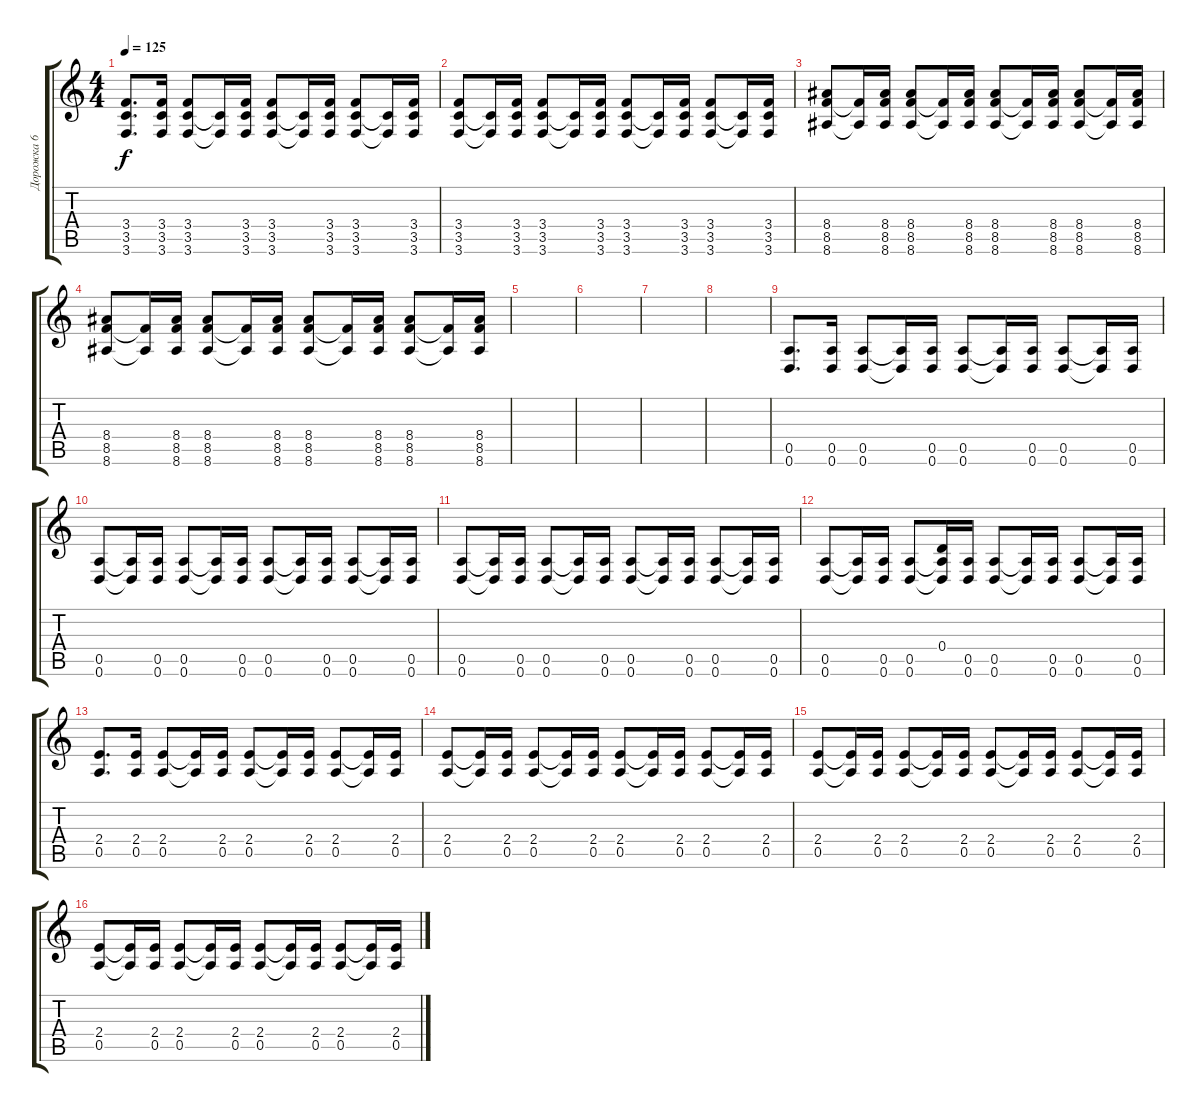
\track ("Дорожка 6" "Дорожка 6") {instrument distortionguitar}
\staff {score tabs}
\tuning (E4 B3 G3 D3 A2 D2) {hide}
\ts (4 4)
\tempo 125
\clef g2
\ks c
(3.4 3.5 3.6).8{d dy f} (3.4 3.5 3.6).16 (3.4 3.5 3.6).8 (3.5{t} 3.6{t}).16 (3.4 3.5 3.6).16 (3.4 3.5 3.6).8 (3.5{t} 3.6{t}).16 (3.4 3.5 3.6).16 (3.4 3.5 3.6).8 (3.5{t} 3.6{t}).16 (3.4 3.5 3.6).16 |
(3.4 3.5 3.6).8 (3.5{t} 3.6{t}).16 (3.4 3.5 3.6).16 (3.4 3.5 3.6).8 (3.5{t} 3.6{t}).16 (3.4 3.5 3.6).16 (3.4 3.5 3.6).8 (3.5{t} 3.6{t}).16 (3.4 3.5 3.6).16 (3.4 3.5 3.6).8 (3.5{t} 3.6{t}).16 (3.4 3.5 3.6).16 |
(8.4 8.5 8.6).8 (8.5{t} 8.6{t}).16 (8.4 8.5 8.6).16 (8.4 8.5 8.6).8 (8.5{t} 8.6{t}).16 (8.4 8.5 8.6).16 (8.4 8.5 8.6).8 (8.5{t} 8.6{t}).16 (8.4 8.5 8.6).16 (8.4 8.5 8.6).8 (8.5{t} 8.6{t}).16 (8.4 8.5 8.6).16 |
(8.4 8.5 8.6).8 (8.5{t} 8.6{t}).16 (8.4 8.5 8.6).16 (8.4 8.5 8.6).8 (8.5{t} 8.6{t}).16 (8.4 8.5 8.6).16 (8.4 8.5 8.6).8 (8.5{t} 8.6{t}).16 (8.4 8.5 8.6).16 (8.4 8.5 8.6).8 (8.5{t} 8.6{t}).16 (8.4 8.5 8.6).16 |
|
|
|
|
(0.5 0.6).8{d} (0.5 0.6).16 (0.5 0.6).8 (0.5{t} 0.6{t}).16 (0.5 0.6).16 (0.5 0.6).8 (0.5{t} 0.6{t}).16 (0.5 0.6).16 (0.5 0.6).8 (0.5{t} 0.6{t}).16 (0.5 0.6).16 |
(0.5 0.6).8 (0.5{t} 0.6{t}).16 (0.5 0.6).16 (0.5 0.6).8 (0.5{t} 0.6{t}).16 (0.5 0.6).16 (0.5 0.6).8 (0.5{t} 0.6{t}).16 (0.5 0.6).16 (0.5 0.6).8 (0.5{t} 0.6{t}).16 (0.5 0.6).16 |
(0.5 0.6).8 (0.5{t} 0.6{t}).16 (0.5 0.6).16 (0.5 0.6).8 (0.5{t} 0.6{t}).16 (0.5 0.6).16 (0.5 0.6).8 (0.5{t} 0.6{t}).16 (0.5 0.6).16 (0.5 0.6).8 (0.5{t} 0.6{t}).16 (0.5 0.6).16 |
(0.5 0.6).8 (0.5{t} 0.6{t}).16 (0.5 0.6).16 (0.5 0.6).8 (0.4 0.5{t} 0.6{t}).16 (0.5 0.6).16 (0.5 0.6).8 (0.5{t} 0.6{t}).16 (0.5 0.6).16 (0.5 0.6).8 (0.5{t} 0.6{t}).16 (0.5 0.6).16 |
(2.4 0.5).8{d} (2.4 0.5).16 (2.4 0.5).8 (2.4{t} 0.5{t}).16 (2.4 0.5).16 (2.4 0.5).8 (2.4{t} 0.5{t}).16 (2.4 0.5).16 (2.4 0.5).8 (2.4{t} 0.5{t}).16 (2.4 0.5).16 |
(2.4 0.5).8 (2.4{t} 0.5{t}).16 (2.4 0.5).16 (2.4 0.5).8 (2.4{t} 0.5{t}).16 (2.4 0.5).16 (2.4 0.5).8 (2.4{t} 0.5{t}).16 (2.4 0.5).16 (2.4 0.5).8 (2.4{t} 0.5{t}).16 (2.4 0.5).16 |
(2.4 0.5).8 (2.4{t} 0.5{t}).16 (2.4 0.5).16 (2.4 0.5).8 (2.4{t} 0.5{t}).16 (2.4 0.5).16 (2.4 0.5).8 (2.4{t} 0.5{t}).16 (2.4 0.5).16 (2.4 0.5).8 (2.4{t} 0.5{t}).16 (2.4 0.5).16 |
(2.4 0.5).8 (2.4{t} 0.5{t}).16 (2.4 0.5).16 (2.4 0.5).8 (2.4{t} 0.5{t}).16 (2.4 0.5).16 (2.4 0.5).8 (2.4{t} 0.5{t}).16 (2.4 0.5).16 (2.4 0.5).8 (2.4{t} 0.5{t}).16 (2.4 0.5).16
